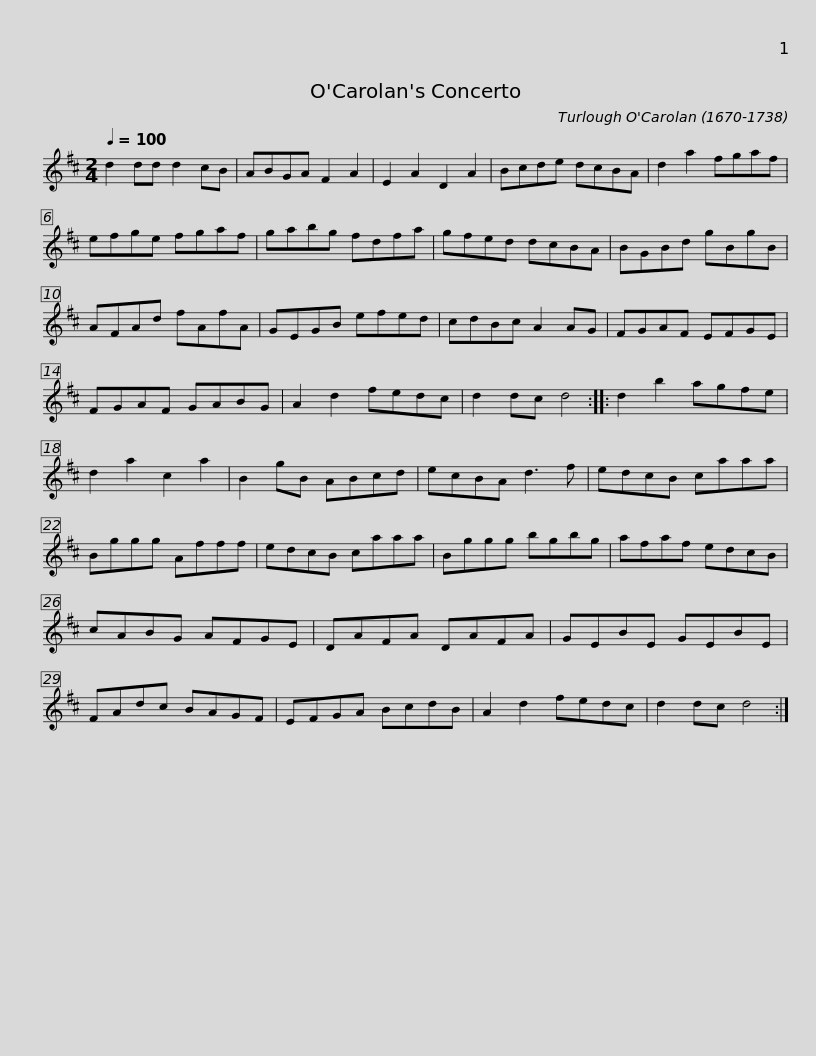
X:1
L:1/8
Q:1/4=100
M:2/4
I:linebreak $
K:D
V:1 treble
V:1
 d2 dd d2 cB | ABGA F2 A2 | E2 A2 D2 A2 | Bcde dcBA | d2 a2 fgaf | %5
 efge fgaf |$ gabg fdfa | gfed dcBA | BGBd gBgB | AFAd fAfA | %10
 GEGB efed |$ cdBc A2 AG | FGAF EFGE | FGAF GABG | A2 d2 fedc | %15
 d2 dc d4 :: d2 b2 agfe | d2 a2 c2 a2 |$ B2 gB ABcd | ecBA d3 f | %20
 edcB caaa | Bggg Afff | edcB caaa |$ Bggg bgbg | afaf edcB | %25
 cABG AFGE | DAFA DAFA | GEBE GEBE |$ FAdc BAGF | EFGA BcdB | %30
 A2 d2 fedc | d2 dc d4 :| %32
